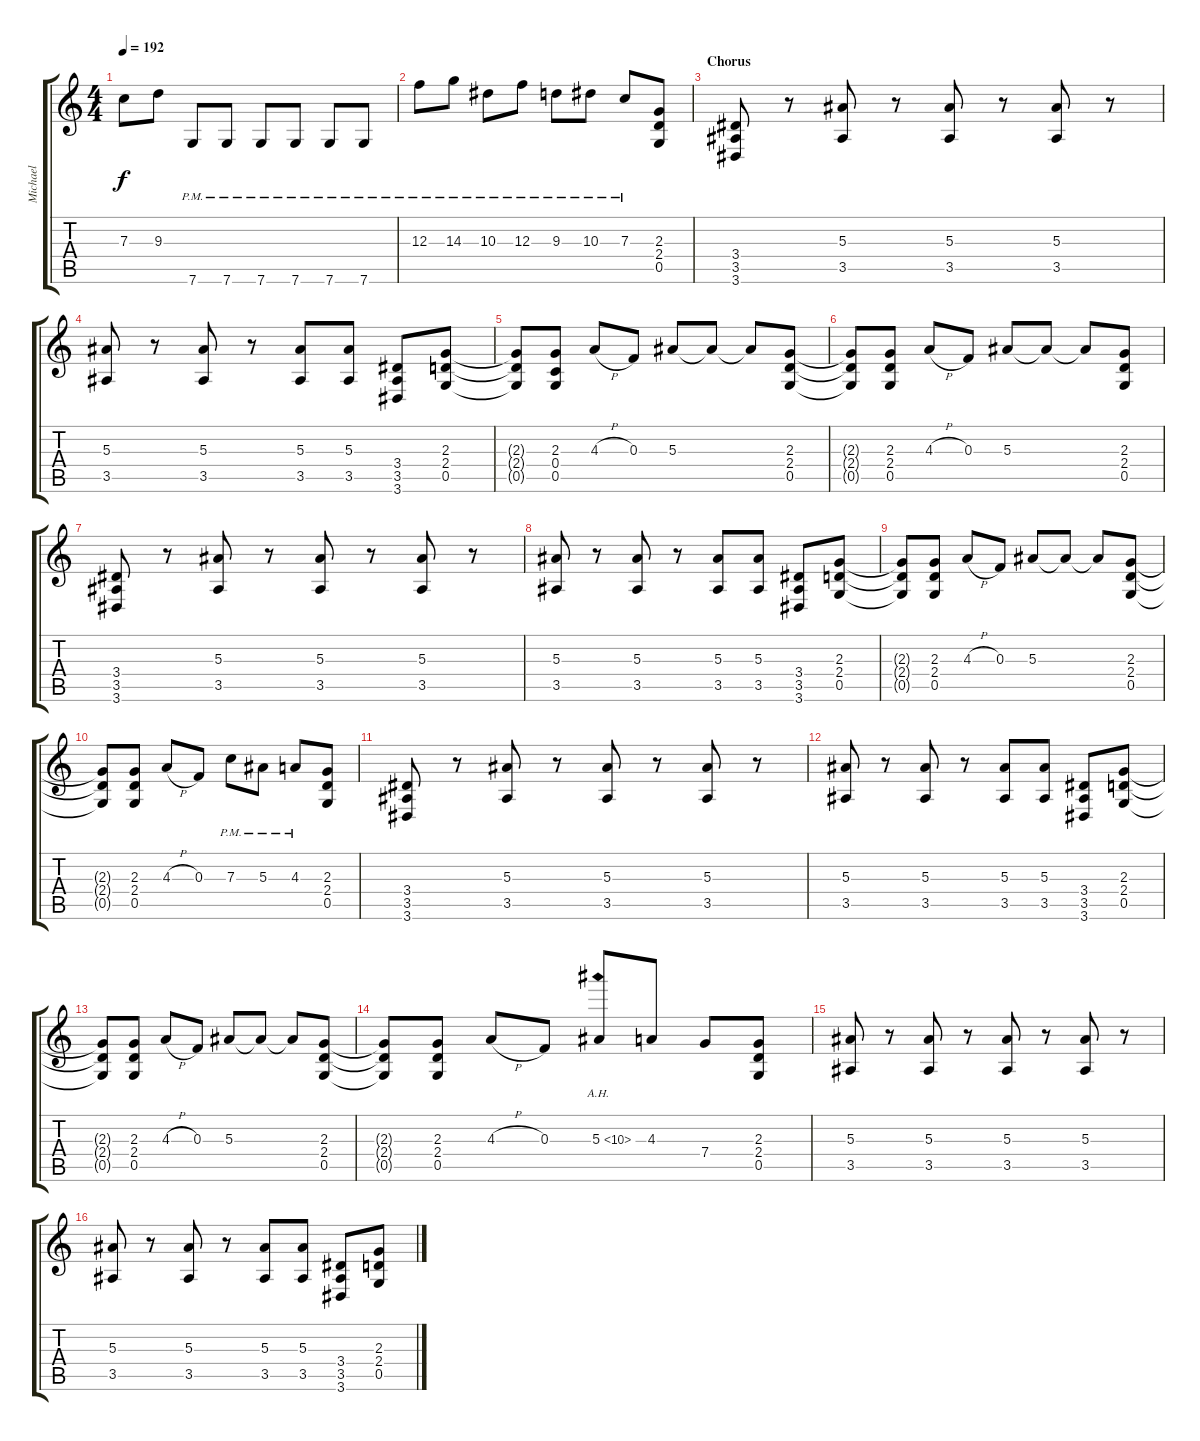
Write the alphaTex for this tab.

\track ("Michael" "Michael") {instrument distortionguitar}
\staff {score tabs}
\tuning (D4 A3 F3 C3 G2 C2) {hide}
\ts (4 4)
\tempo 192
\clef g2
\ks c
7.3{t}.8{dy f} 9.3.8 7.6{pm}.8 7.6{pm}.8 7.6{pm}.8 7.6{pm}.8 7.6{pm}.8 7.6{pm}.8 |
12.3{pm}.8 14.3{pm}.8 10.3{pm}.8 12.3{pm}.8 9.3{pm}.8 10.3{pm}.8 7.3{pm}.8 (2.3 2.4 0.5).8 |
\section ("" "Chorus")
(3.4 3.5 3.6).8 r.8 (5.3 3.5).8 r.8 (5.3 3.5).8 r.8 (5.3 3.5).8 r.8 |
(5.3 3.5).8 r.8 (5.3 3.5).8 r.8 (5.3 3.5).8 (5.3 3.5).8 (3.4 3.5 3.6).8 (2.3 2.4 0.5).8 |
(2.3{t} 2.4{t} 0.5{t}).8 (2.3 0.4 0.5).8 4.3{h}.8 0.3.8 5.3.8 5.3{t}.8 5.3{t}.8 (2.3 2.4 0.5).8 |
(2.3{t} 2.4{t} 0.5{t}).8 (2.3 2.4 0.5).8 4.3{h}.8 0.3.8 5.3.8 5.3{t}.8 5.3{t}.8 (2.3 2.4 0.5).8 |
(3.4 3.5 3.6).8 r.8 (5.3 3.5).8 r.8 (5.3 3.5).8 r.8 (5.3 3.5).8 r.8 |
(5.3 3.5).8 r.8 (5.3 3.5).8 r.8 (5.3 3.5).8 (5.3 3.5).8 (3.4 3.5 3.6).8 (2.3 2.4 0.5).8 |
(2.3{t} 2.4{t} 0.5{t}).8 (2.3 2.4 0.5).8 4.3{h}.8 0.3.8 5.3.8 5.3{t}.8 5.3{t}.8 (2.3 2.4 0.5).8 |
(2.3{t} 2.4{t} 0.5{t}).8 (2.3 2.4 0.5).8 4.3{h}.8 0.3.8 7.3{pm}.8 5.3{pm}.8 4.3{pm}.8 (2.3 2.4 0.5).8 |
(3.4 3.5 3.6).8 r.8 (5.3 3.5).8 r.8 (5.3 3.5).8 r.8 (5.3 3.5).8 r.8 |
(5.3 3.5).8 r.8 (5.3 3.5).8 r.8 (5.3 3.5).8 (5.3 3.5).8 (3.4 3.5 3.6).8 (2.3 2.4 0.5).8 |
(2.3{t} 2.4{t} 0.5{t}).8 (2.3 2.4 0.5).8 4.3{h}.8 0.3.8 5.3.8 5.3{t}.8 5.3{t}.8 (2.3 2.4 0.5).8 |
(2.3{t} 2.4{t} 0.5{t}).8 (2.3 2.4 0.5).8 4.3{h}.8 0.3.8 5.3{ah 5}.8 4.3.8 7.4.8 (2.3 2.4 0.5).8 |
(5.3 3.5).8 r.8 (5.3 3.5).8 r.8 (5.3 3.5).8 r.8 (5.3 3.5).8 r.8 |
(5.3 3.5).8 r.8 (5.3 3.5).8 r.8 (5.3 3.5).8 (5.3 3.5).8 (3.4 3.5 3.6).8 (2.3 2.4 0.5).8
